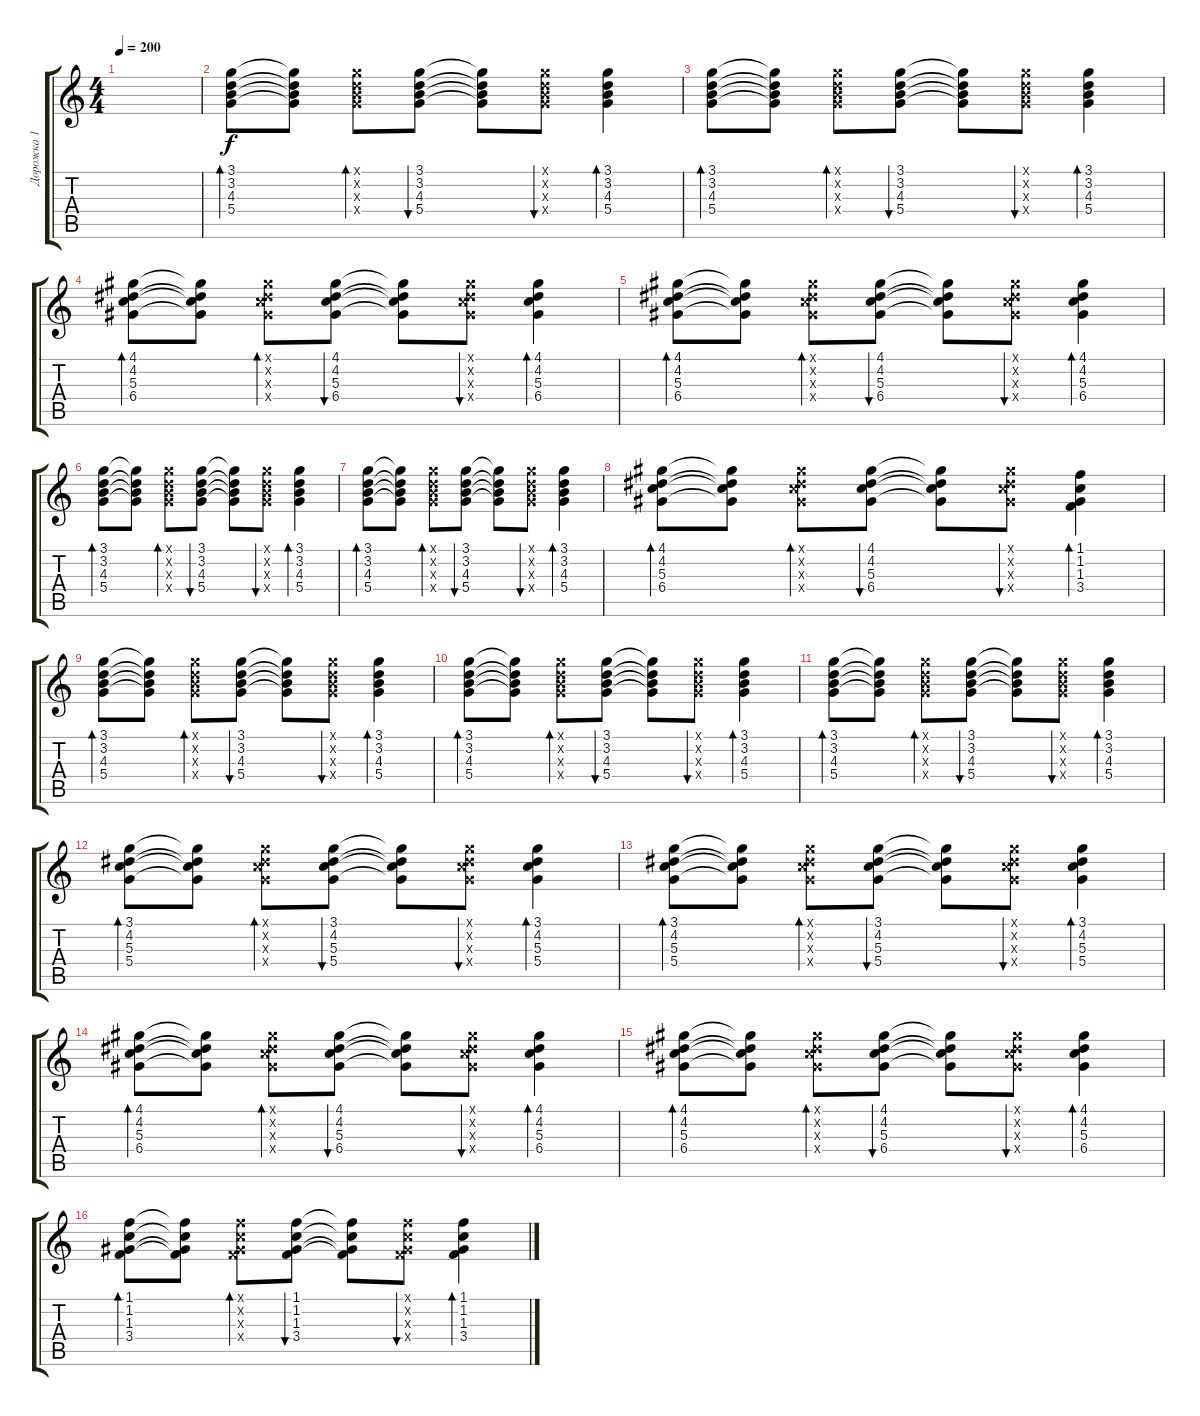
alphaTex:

\track ("Дорожка 1" "Дорожка 1") {instrument acousticguitarsteel}
\staff {score tabs}
\tuning (E4 B3 G3 D3 A2 E2) {hide}
\ts (4 4)
\tempo 200
\clef g2
\ks c
|
(3.1 3.2 4.3 5.4).8{bd 120} (3.1{t} 3.2{t} 4.3{t} 5.4{t}).8 (3.1{x} 3.2{x} 4.3{x} 5.4{x}).8{bd 120} (3.1 3.2 4.3 5.4).8{bu 120} (3.1{t} 3.2{t} 4.3{t} 5.4{t}).8 (3.1{x} 3.2{x} 4.3{x} 5.4{x}).8{bu 120} (3.1 3.2 4.3 5.4).4{bd 120} |
(3.1 3.2 4.3 5.4).8{bd 120} (3.1{t} 3.2{t} 4.3{t} 5.4{t}).8 (3.1{x} 3.2{x} 4.3{x} 5.4{x}).8{bd 120} (3.1 3.2 4.3 5.4).8{bu 120} (3.1{t} 3.2{t} 4.3{t} 5.4{t}).8 (3.1{x} 3.2{x} 4.3{x} 5.4{x}).8{bu 120} (3.1 3.2 4.3 5.4).4{bd 120} |
(4.1 4.2 5.3 6.4).8{bd 120} (4.1{t} 4.2{t} 5.3{t} 6.4{t}).8 (4.1{x} 4.2{x} 5.3{x} 6.4{x}).8{bd 120} (4.1 4.2 5.3 6.4).8{bu 120} (4.1{t} 4.2{t} 5.3{t} 6.4{t}).8 (4.1{x} 4.2{x} 5.3{x} 6.4{x}).8{bu 120} (4.1 4.2 5.3 6.4).4{bd 120} |
(4.1 4.2 5.3 6.4).8{bd 120} (4.1{t} 4.2{t} 5.3{t} 6.4{t}).8 (4.1{x} 4.2{x} 5.3{x} 6.4{x}).8{bd 120} (4.1 4.2 5.3 6.4).8{bu 120} (4.1{t} 4.2{t} 5.3{t} 6.4{t}).8 (4.1{x} 4.2{x} 5.3{x} 6.4{x}).8{bu 120} (4.1 4.2 5.3 6.4).4{bd 120} |
(3.1 3.2 4.3 5.4).8{bd 120} (3.1{t} 3.2{t} 4.3{t} 5.4{t}).8 (3.1{x} 3.2{x} 4.3{x} 5.4{x}).8{bd 120} (3.1 3.2 4.3 5.4).8{bu 120} (3.1{t} 3.2{t} 4.3{t} 5.4{t}).8 (3.1{x} 3.2{x} 4.3{x} 5.4{x}).8{bu 120} (3.1 3.2 4.3 5.4).4{bd 120} |
(3.1 3.2 4.3 5.4).8{bd 120} (3.1{t} 3.2{t} 4.3{t} 5.4{t}).8 (3.1{x} 3.2{x} 4.3{x} 5.4{x}).8{bd 120} (3.1 3.2 4.3 5.4).8{bu 120} (3.1{t} 3.2{t} 4.3{t} 5.4{t}).8 (3.1{x} 3.2{x} 4.3{x} 5.4{x}).8{bu 120} (3.1 3.2 4.3 5.4).4{bd 120} |
(4.1 4.2 5.3 6.4).8{bd 120} (4.1{t} 4.2{t} 5.3{t} 6.4{t}).8 (4.1{x} 4.2{x} 5.3{x} 6.4{x}).8{bd 120} (4.1 4.2 5.3 6.4).8{bu 120} (4.1{t} 4.2{t} 5.3{t} 6.4{t}).8 (4.1{x} 4.2{x} 5.3{x} 6.4{x}).8{bu 120} (1.1 1.2 1.3 3.4).4{bd 120} |
(3.1 3.2 4.3 5.4).8{bd 120} (3.1{t} 3.2{t} 4.3{t} 5.4{t}).8 (3.1{x} 3.2{x} 4.3{x} 5.4{x}).8{bd 120} (3.1 3.2 4.3 5.4).8{bu 120} (3.1{t} 3.2{t} 4.3{t} 5.4{t}).8 (3.1{x} 3.2{x} 4.3{x} 5.4{x}).8{bu 120} (3.1 3.2 4.3 5.4).4{bd 120} |
(3.1 3.2 4.3 5.4).8{bd 120} (3.1{t} 3.2{t} 4.3{t} 5.4{t}).8 (3.1{x} 3.2{x} 4.3{x} 5.4{x}).8{bd 120} (3.1 3.2 4.3 5.4).8{bu 120} (3.1{t} 3.2{t} 4.3{t} 5.4{t}).8 (3.1{x} 3.2{x} 4.3{x} 5.4{x}).8{bu 120} (3.1 3.2 4.3 5.4).4{bd 120} |
(3.1 3.2 4.3 5.4).8{bd 120} (3.1{t} 3.2{t} 4.3{t} 5.4{t}).8 (3.1{x} 3.2{x} 4.3{x} 5.4{x}).8{bd 120} (3.1 3.2 4.3 5.4).8{bu 120} (3.1{t} 3.2{t} 4.3{t} 5.4{t}).8 (3.1{x} 3.2{x} 4.3{x} 5.4{x}).8{bu 120} (3.1 3.2 4.3 5.4).4{bd 120} |
(3.1 4.2 5.3 5.4).8{bd 120} (3.1{t} 4.2{t} 5.3{t} 5.4{t}).8 (3.1{x} 4.2{x} 5.3{x} 5.4{x}).8{bd 120} (3.1 4.2 5.3 5.4).8{bu 120} (3.1{t} 4.2{t} 5.3{t} 5.4{t}).8 (3.1{x} 4.2{x} 5.3{x} 5.4{x}).8{bu 120} (3.1 4.2 5.3 5.4).4{bd 120} |
(3.1 4.2 5.3 5.4).8{bd 120} (3.1{t} 4.2{t} 5.3{t} 5.4{t}).8 (3.1{x} 4.2{x} 5.3{x} 5.4{x}).8{bd 120} (3.1 4.2 5.3 5.4).8{bu 120} (3.1{t} 4.2{t} 5.3{t} 5.4{t}).8 (3.1{x} 4.2{x} 5.3{x} 5.4{x}).8{bu 120} (3.1 4.2 5.3 5.4).4{bd 120} |
(4.1 4.2 5.3 6.4).8{bd 120} (4.1{t} 4.2{t} 5.3{t} 6.4{t}).8 (4.1{x} 4.2{x} 5.3{x} 6.4{x}).8{bd 120} (4.1 4.2 5.3 6.4).8{bu 120} (4.1{t} 4.2{t} 5.3{t} 6.4{t}).8 (4.1{x} 4.2{x} 5.3{x} 6.4{x}).8{bu 120} (4.1 4.2 5.3 6.4).4{bd 120} |
(4.1 4.2 5.3 6.4).8{bd 120} (4.1{t} 4.2{t} 5.3{t} 6.4{t}).8 (4.1{x} 4.2{x} 5.3{x} 6.4{x}).8{bd 120} (4.1 4.2 5.3 6.4).8{bu 120} (4.1{t} 4.2{t} 5.3{t} 6.4{t}).8 (4.1{x} 4.2{x} 5.3{x} 6.4{x}).8{bu 120} (4.1 4.2 5.3 6.4).4{bd 120} |
(1.1 1.2 1.3 3.4).8{bd 120} (1.1{t} 1.2{t} 1.3{t} 3.4{t}).8 (1.1{x} 1.2{x} 1.3{x} 3.4{x}).8{bd 120} (1.1 1.2 1.3 3.4).8{bu 120} (1.1{t} 1.2{t} 1.3{t} 3.4{t}).8 (1.1{x} 1.2{x} 1.3{x} 3.4{x}).8{bu 120} (1.1 1.2 1.3 3.4).4{bd 120}
